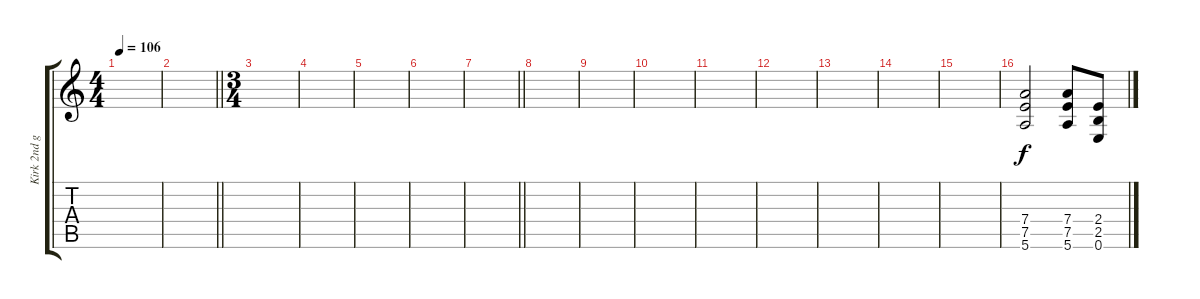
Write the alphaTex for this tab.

\track ("Kirk 2nd guitar" "Kirk 2nd g") {instrument distortionguitar}
\staff {score tabs}
\tuning (E4 B3 G3 D3 A2 E2) {hide}
\ts (4 4)
\tempo 106
\clef g2
\ks c
|
\barLineRight lightlight
|
\ts (3 4)
|
|
|
|
\barLineRight lightlight
|
|
|
|
|
|
|
|
|
(7.4 7.5 5.6).2 (7.4 7.5 5.6).8 (2.4 2.5 0.6).8
